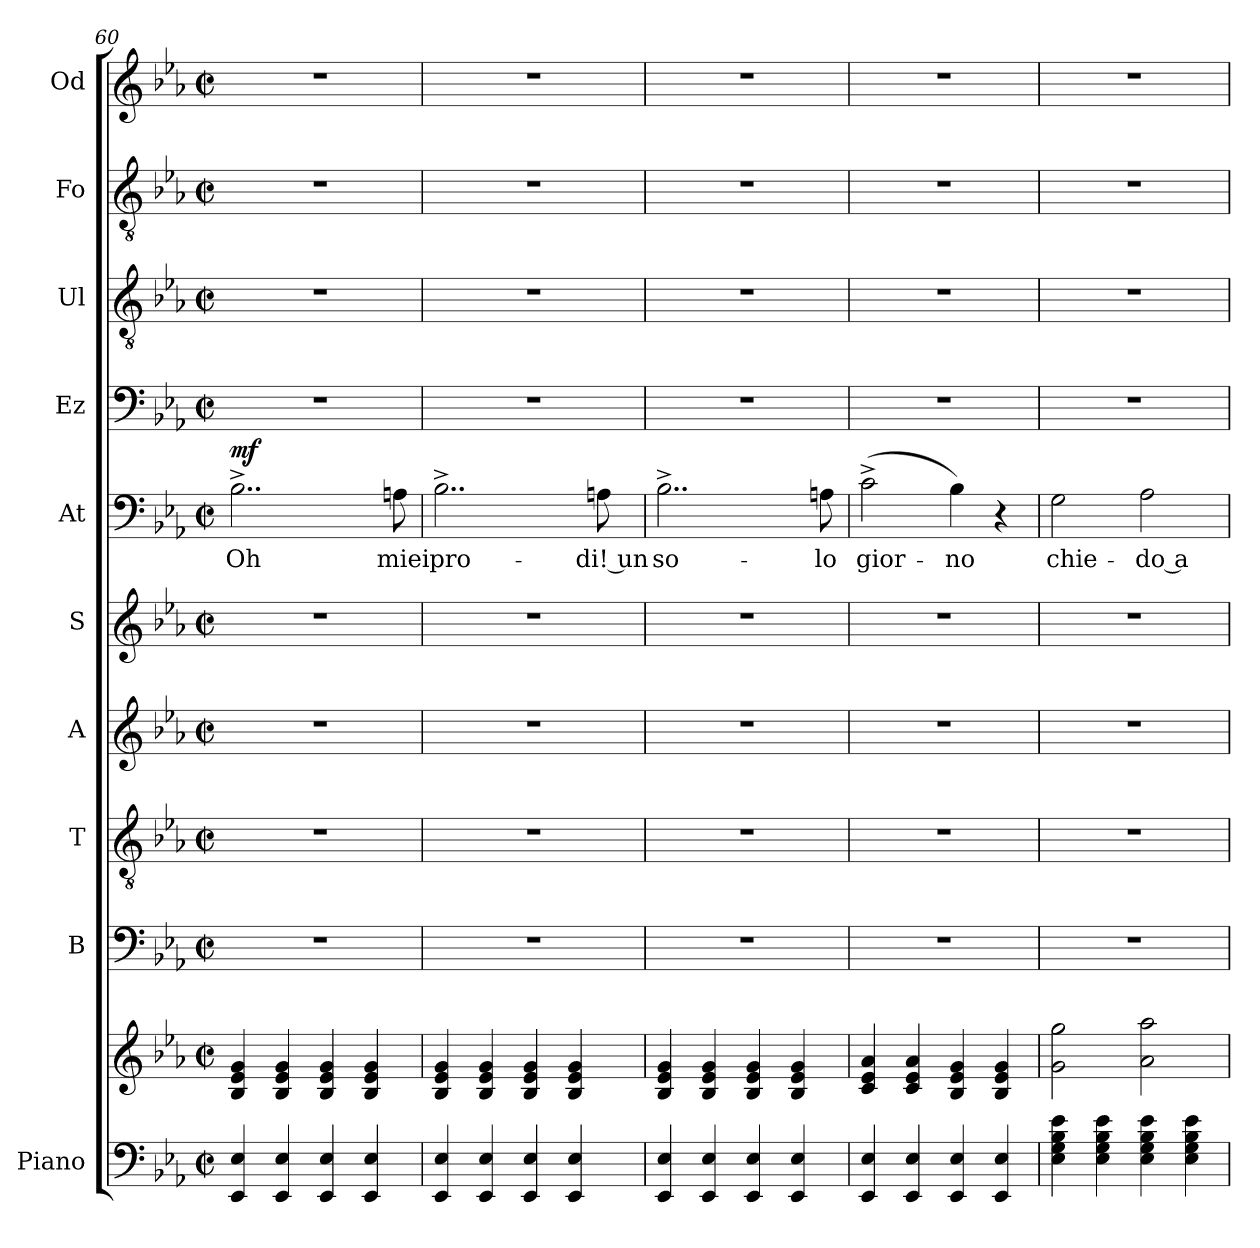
**kern	**kern	**kern	**kern	**kern	**kern	**kern	**text	**dynam	**kern	**kern	**kern	**kern
*part10	*part10	*part9	*part8	*part7	*part6	*part5	*part5	*part5	*part4	*part3	*part2	*part1
*staff11	*staff10	*staff9	*staff8	*staff7	*staff6	*staff5	*staff5	*staff5	*staff4	*staff3	*staff2	*staff1
*I"Piano	*	*I"B	*I"T	*I"A	*I"S	*I"At	*	*	*I"Ez	*I"Ul	*I"Fo	*I"Od
*I'Pno	*	*I'B	*I'T	*I'A	*I'S	*I'At	*	*	*I'Ez	*I'Ul	*I'Fo	*I'Od
*clefF4	*clefG2	*clefF4	*clefGv2	*clefG2	*clefG2	*clefF4	*	*	*clefF4	*clefGv2	*clefGv2	*clefG2
*k[b-e-a-]	*k[b-e-a-]	*k[b-e-a-]	*k[b-e-a-]	*k[b-e-a-]	*k[b-e-a-]	*k[b-e-a-]	*	*	*k[b-e-a-]	*k[b-e-a-]	*k[b-e-a-]	*k[b-e-a-]
*M2/2	*M2/2	*M2/2	*M2/2	*M2/2	*M2/2	*M2/2	*	*	*M2/2	*M2/2	*M2/2	*M2/2
*met(c|)	*met(c|)	*met(c|)	*met(c|)	*met(c|)	*met(c|)	*met(c|)	*	*	*met(c|)	*met(c|)	*met(c|)	*met(c|)
=60	=60	=60	=60	=60	=60	=60	=60	=60	=60	=60	=60	=60
!	!	!	!	!	!	!	!LO:LY:b	!LO:DY:a	!	!	!	!
4EE-/ 4E-/	4B-/ 4e-/ 4g/	1r	1r	1r	1r	2..B-^\	Oh	mf	1r	1r	1r	1r
4EE-/ 4E-/	4B-/ 4e-/ 4g/	.	.	.	.	.	.	.	.	.	.	.
4EE-/ 4E-/	4B-/ 4e-/ 4g/	.	.	.	.	.	.	.	.	.	.	.
4EE-/ 4E-/	4B-/ 4e-/ 4g/	.	.	.	.	.	.	.	.	.	.	.
!	!	!	!	!	!	!	!LO:LY:b	!	!	!	!	!
.	.	.	.	.	.	8An\	miei	.	.	.	.	.
=61	=61	=61	=61	=61	=61	=61	=61	=61	=61	=61	=61	=61
!	!	!	!	!	!	!	!LO:LY:b	!	!	!	!	!
4EE-/ 4E-/	4B-/ 4e-/ 4g/	1r	1r	1r	1r	2..B-^\	pro-	.	1r	1r	1r	1r
4EE-/ 4E-/	4B-/ 4e-/ 4g/	.	.	.	.	.	.	.	.	.	.	.
4EE-/ 4E-/	4B-/ 4e-/ 4g/	.	.	.	.	.	.	.	.	.	.	.
4EE-/ 4E-/	4B-/ 4e-/ 4g/	.	.	.	.	.	.	.	.	.	.	.
!	!	!	!	!	!	!	!LO:LY:b	!	!	!	!	!
.	.	.	.	.	.	8An\	-di! un	.	.	.	.	.
=62	=62	=62	=62	=62	=62	=62	=62	=62	=62	=62	=62	=62
!	!	!	!	!	!	!	!LO:LY:b	!	!	!	!	!
4EE-/ 4E-/	4B-/ 4e-/ 4g/	1r	1r	1r	1r	2..B-^\	so-	.	1r	1r	1r	1r
4EE-/ 4E-/	4B-/ 4e-/ 4g/	.	.	.	.	.	.	.	.	.	.	.
4EE-/ 4E-/	4B-/ 4e-/ 4g/	.	.	.	.	.	.	.	.	.	.	.
4EE-/ 4E-/	4B-/ 4e-/ 4g/	.	.	.	.	.	.	.	.	.	.	.
!	!	!	!	!	!	!	!LO:LY:b	!	!	!	!	!
.	.	.	.	.	.	8An\	-lo	.	.	.	.	.
=63	=63	=63	=63	=63	=63	=63	=63	=63	=63	=63	=63	=63
!	!	!	!	!	!	!	!LO:LY:b	!	!	!	!	!
4EE-/ 4E-/	4c/ 4e-/ 4a-/	1r	1r	1r	1r	(>2c^\	gior-	.	1r	1r	1r	1r
4EE-/ 4E-/	4c/ 4e-/ 4a-/	.	.	.	.	.	.	.	.	.	.	.
!	!	!	!	!	!	!	!LO:LY:b	!	!	!	!	!
4EE-/ 4E-/	4B-/ 4e-/ 4g/	.	.	.	.	4B-\)	-no	.	.	.	.	.
4EE-/ 4E-/	4B-/ 4e-/ 4g/	.	.	.	.	4r	.	.	.	.	.	.
!!LO:LB:g=z
=64	=64	=64	=64	=64	=64	=64	=64	=64	=64	=64	=64	=64
!	!	!	!	!	!	!	!LO:LY:b	!	!	!	!	!
4E-\ 4G\ 4B-\ 4e-\	2g\ 2gg\	1r	1r	1r	1r	2G\	chie-	.	1r	1r	1r	1r
4E-\ 4G\ 4B-\ 4e-\	.	.	.	.	.	.	.	.	.	.	.	.
!	!	!	!	!	!	!	!LO:LY:b	!	!	!	!	!
4E-\ 4G\ 4B-\ 4e-\	2a-\ 2aa-\	.	.	.	.	2A-\	-do a	.	.	.	.	.
4E-\ 4G\ 4B-\ 4e-\	.	.	.	.	.	.	.	.	.	.	.	.
=	=	=	=	=	=	=	=	=	=	=	=	=
*-	*-	*-	*-	*-	*-	*-	*-	*-	*-	*-	*-	*-
